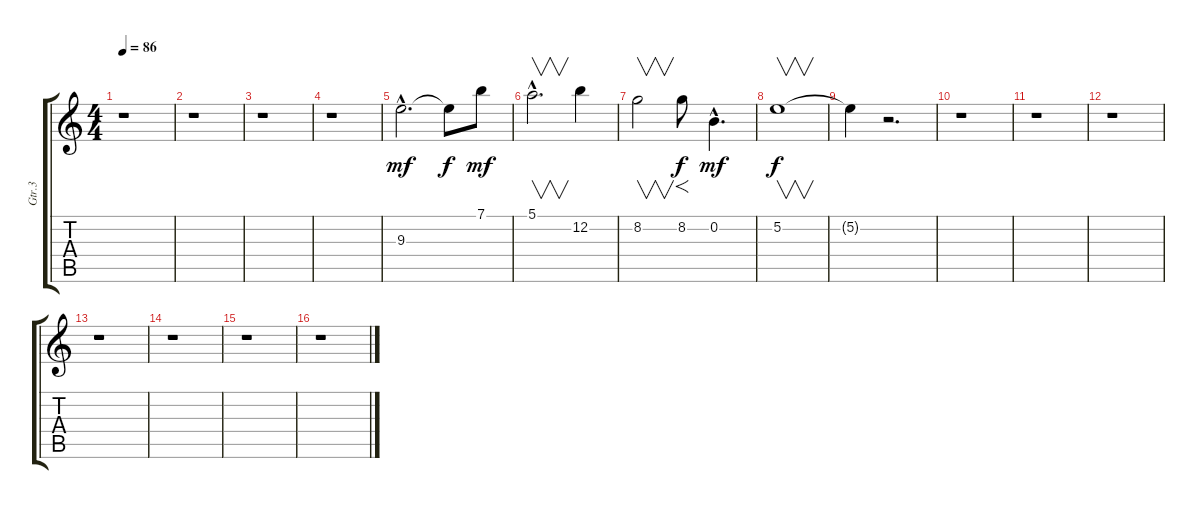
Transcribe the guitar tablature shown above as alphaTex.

\track ("Gtr.3" "Gtr.3") {instrument distortionguitar}
\staff {score tabs}
\tuning (E4 B3 G3 D3 A2 E2) {hide}
\ts (4 4)
\tempo 86
\clef g2
\ks c
r.1{dy mf instrument distortionguitar} |
r.1 |
r.1 |
r.1 |
9.3{hac}.2{d} 9.3{t}.8{dy f} 7.1.8{dy mf} |
5.1{hac}.2{v d} 12.2.4 |
8.2.2{v} 8.2.8{f dy f} 0.2{hac}.4{d dy mf} |
5.2.1{v dy f} |
5.2{t}.4 r.2{d} |
r.1 |
r.1 |
r.1 |
r.1 |
r.1 |
r.1 |
r.1
